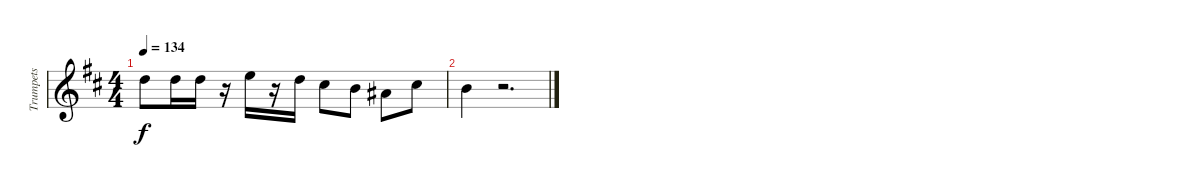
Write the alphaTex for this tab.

\track ("Trumpets" "Trumpets") {instrument trumpet}
\staff {score}
\tuning (E4 B3 G3 D3 A2 E2) {hide}
\ts (4 4)
\tempo 134
\clef g2
\ks bminor
10.1.8{dy f} 10.1.16 10.1.16 r.16 12.1.16 r.16 10.1.16 9.1.8 12.2.8 15.3.8 18.3.8 |
7.1.4 r.2{d}
